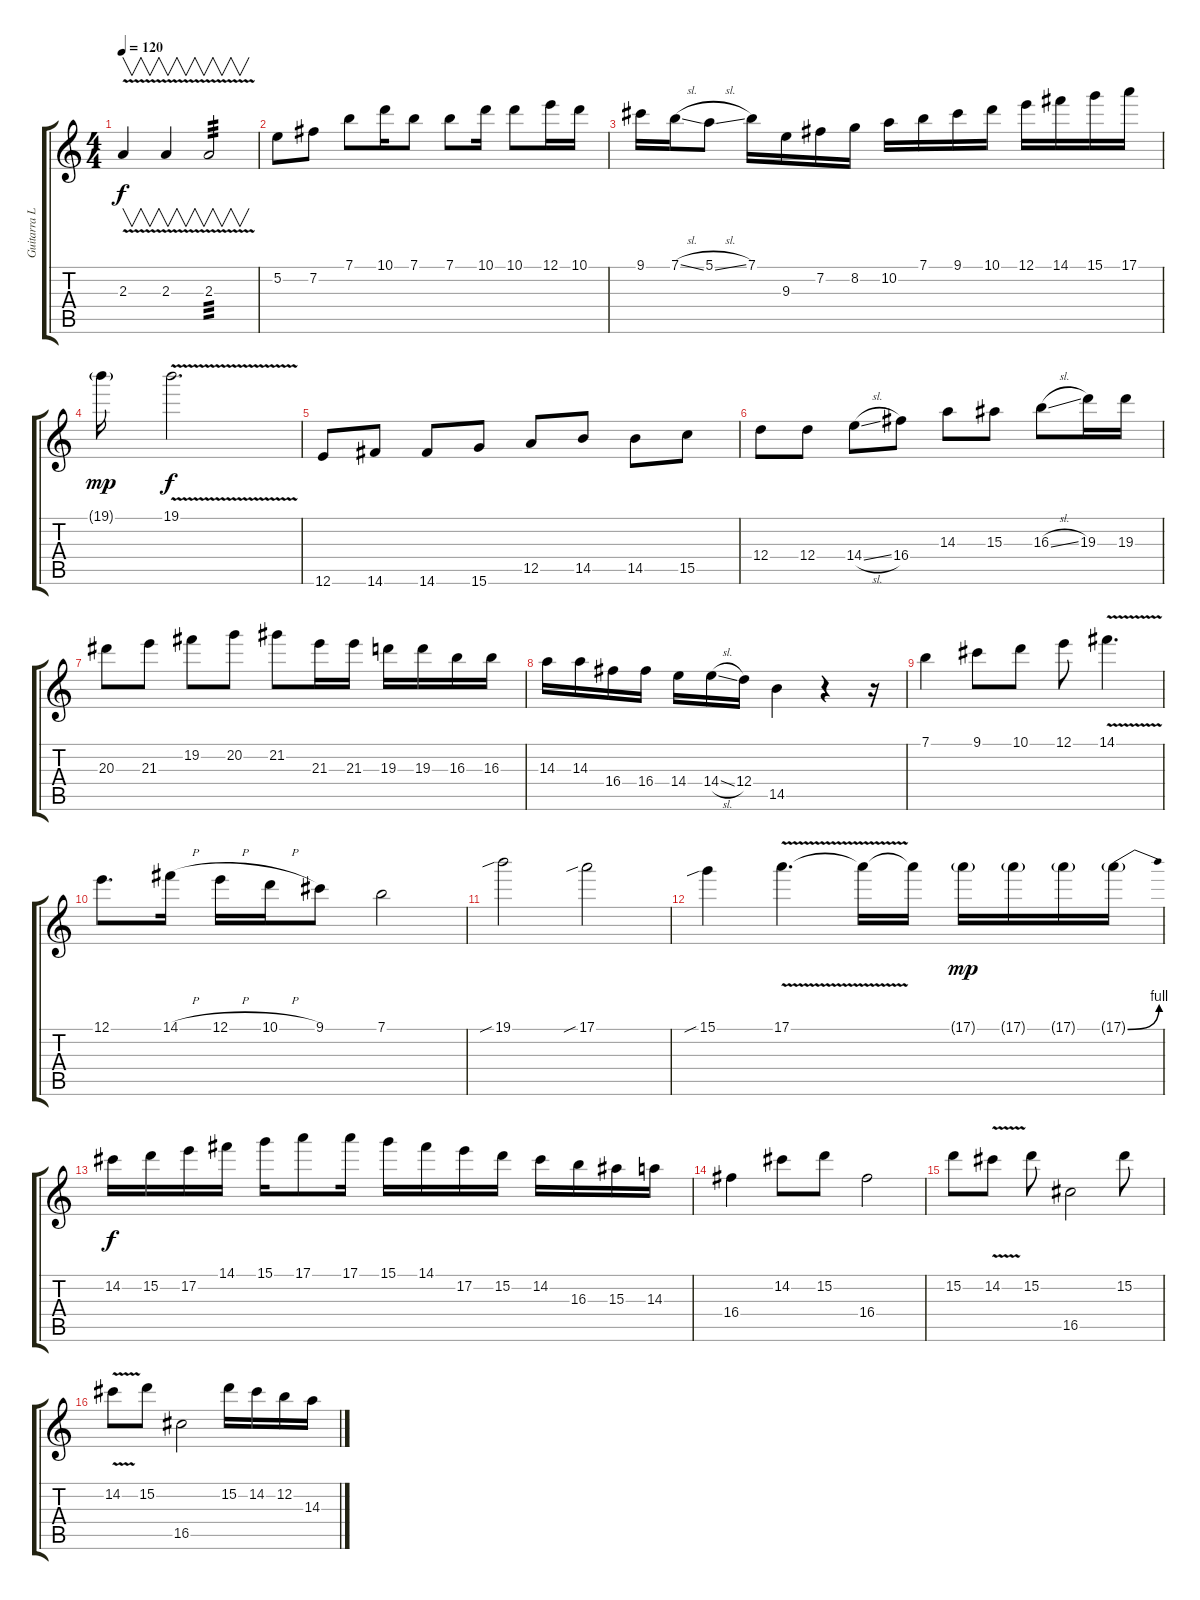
\track ("Guitarra Lider" "Guitarra L") {instrument overdrivenguitar}
\staff {score tabs}
\tuning (E4 B3 G3 D3 A2 E2) {hide}
\ts (4 4)
\tempo 120
\clef g2
\ks c
2.3{v}.4{v dy f} 2.3{v}.4{v} 2.3{v}.2{v tp 3} |
5.2.8 7.2.8 7.1.8 10.1.16 7.1.8 7.1.8 10.1.16 10.1.8 12.1.16 10.1.16 |
9.1.16 7.1{sl}.16 5.1{sl}.8 7.1.16 9.3.16 7.2.16 8.2.16 10.2.16 7.1.16 9.1.16 10.1.16 12.1.16 14.1.16 15.1.16 17.1.16 |
19.1{g}.16{dy mp} 19.1{v}.2{d dy f} |
12.6.8 14.6.8 14.6.8 15.6.8 12.5.8 14.5.8 14.5.8 15.5.8 |
12.4.8 12.4.8 14.4{sl}.8 16.4.8 14.3.8 15.3.8 16.3{sl}.8 19.3.16 19.3.16 |
20.3.8 21.3.8 19.2.8 20.2.8 21.2.8 21.3.16 21.3.16 19.3.16 19.3.16 16.3.16 16.3.16 |
14.3.16 14.3.16 16.4.16 16.4.16 14.4.16 14.4{sl}.16 12.4.16 14.5.4 r.4 r.16 |
7.1.4 9.1.8 10.1.8 12.1.8 14.1{v}.4{d} |
12.1.8{d} 14.1{h}.16 12.1{h}.16 10.1{h}.16 9.1.8 7.1.2 |
19.1{sib}.2 17.1{sib}.2 |
15.1{sib}.4 17.1{v}.4{d} 17.1{t}.16 17.1{t}.16 17.1{g}.16{dy mp} 17.1{g}.16 17.1{g}.16 17.1{be (bend 0 0 60 4) g}.16 |
14.2.16{dy f} 15.2.16 17.2.16 14.1.16 15.1.16 17.1.8 17.1.16 15.1.16 14.1.16 17.2.16 15.2.16 14.2.16 16.3.16 15.3.16 14.3.16 |
16.4.4 14.2.8 15.2.8 16.4.2 |
15.2.8 14.2{v}.8 15.2.8 16.5.2 15.2.8 |
14.2{v}.8 15.2.8 16.5.2 15.2.16 14.2.16 12.2.16 14.3.16
